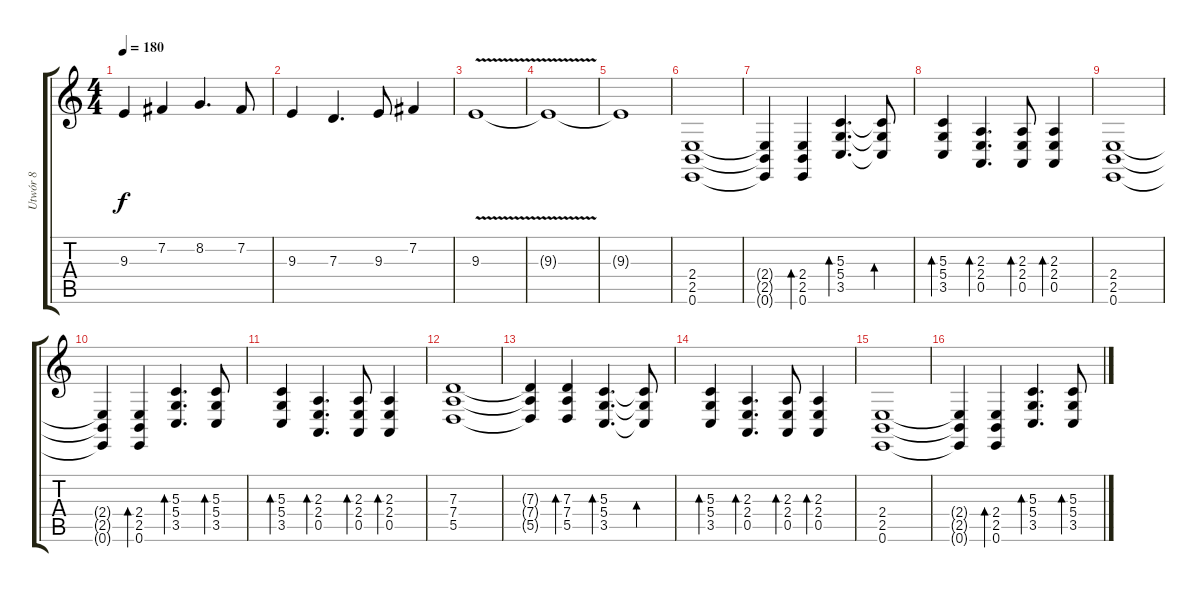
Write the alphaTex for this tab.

\track ("Utwór 8" "Utwór 8") {instrument stringensemble1}
\staff {score tabs}
\tuning (E4 B3 G3 D3 A2 E2) {hide}
\ts (4 4)
\tempo 180
\clef g2
\ks c
9.3.4{dy f} 7.2.4 8.2.4{d} 7.2.8 |
9.3.4 7.3.4{d} 9.3.8 7.2.4 |
9.3{v}.1 |
9.3{t}.1 |
9.3{t}.1 |
(2.4 2.5 0.6).1 |
(2.4{t} 2.5{t} 0.6{t}).4 (2.4 2.5 0.6).4{bd 60} (5.3 5.4 3.5).4{d bd 60} (5.3{t} 5.4{t} 3.5{t}).8{bd 60} |
(5.3 5.4 3.5).4{bd 60} (2.3 2.4 0.5).4{d bd 60} (2.3 2.4 0.5).8{bd 60} (2.3 2.4 0.5).4{bd 60} |
(2.4 2.5 0.6).1 |
(2.4{t} 2.5{t} 0.6{t}).4 (2.4 2.5 0.6).4{bd 60} (5.3 5.4 3.5).4{d bd 60} (5.3 5.4 3.5).8{bd 60} |
(5.3 5.4 3.5).4{bd 60} (2.3 2.4 0.5).4{d bd 60} (2.3 2.4 0.5).8{bd 60} (2.3 2.4 0.5).4{bd 60} |
(7.3 7.4 5.5).1 |
(7.3{t} 7.4{t} 5.5{t}).4 (7.3 7.4 5.5).4{bd 60} (5.3 5.4 3.5).4{d bd 60} (5.3{t} 5.4{t} 3.5{t}).8{bd 60} |
(5.3 5.4 3.5).4{bd 60} (2.3 2.4 0.5).4{d bd 60} (2.3 2.4 0.5).8{bd 60} (2.3 2.4 0.5).4{bd 60} |
(2.4 2.5 0.6).1 |
(2.4{t} 2.5{t} 0.6{t}).4 (2.4 2.5 0.6).4{bd 60} (5.3 5.4 3.5).4{d bd 60} (5.3 5.4 3.5).8{bd 60}
